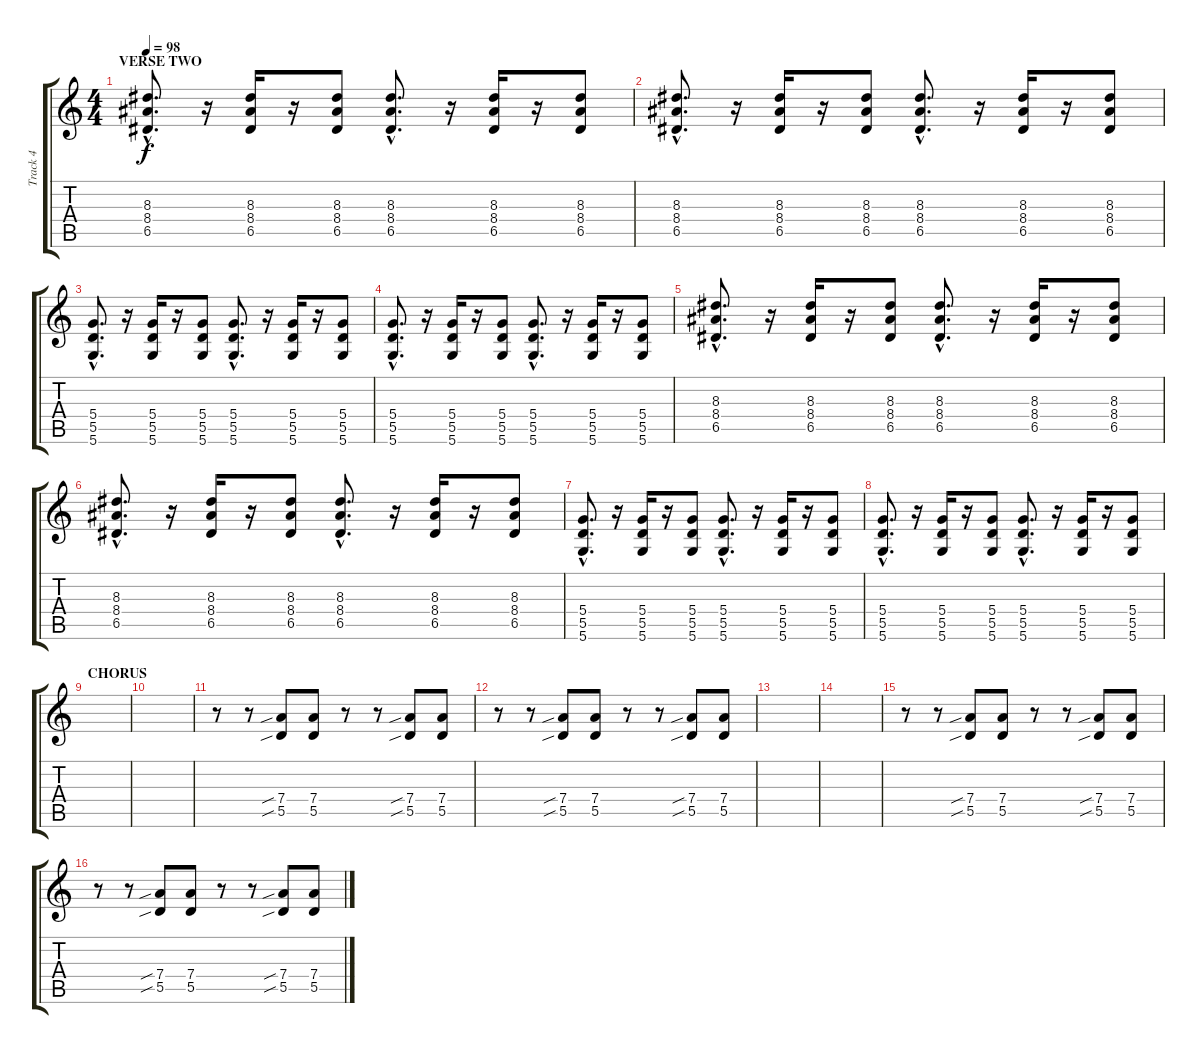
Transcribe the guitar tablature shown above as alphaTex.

\track ("Track 4" "Track 4") {instrument distortionguitar}
\staff {score tabs}
\tuning (E4 B3 G3 D3 A2 D2) {hide}
\ts (4 4)
\section ("" "VERSE TWO")
\tempo 98
\clef g2
\ks c
(8.3{hac} 8.4{hac} 6.5{hac}).8{d dy f} r.16 (8.3 8.4 6.5).16 r.16 (8.3 8.4 6.5).8 (8.3{hac} 8.4{hac} 6.5{hac}).8{d} r.16 (8.3 8.4 6.5).16 r.16 (8.3 8.4 6.5).8 |
(8.3{hac} 8.4{hac} 6.5{hac}).8{d} r.16 (8.3 8.4 6.5).16 r.16 (8.3 8.4 6.5).8 (8.3{hac} 8.4{hac} 6.5{hac}).8{d} r.16 (8.3 8.4 6.5).16 r.16 (8.3 8.4 6.5).8 |
(5.4{hac} 5.5{hac} 5.6{hac}).8{d} r.16 (5.4 5.5 5.6).16 r.16 (5.4 5.5 5.6).8 (5.4{hac} 5.5{hac} 5.6{hac}).8{d} r.16 (5.4 5.5 5.6).16 r.16 (5.4 5.5 5.6).8 |
(5.4{hac} 5.5{hac} 5.6{hac}).8{d} r.16 (5.4 5.5 5.6).16 r.16 (5.4 5.5 5.6).8 (5.4{hac} 5.5{hac} 5.6{hac}).8{d} r.16 (5.4 5.5 5.6).16 r.16 (5.4 5.5 5.6).8 |
(8.3{hac} 8.4{hac} 6.5{hac}).8{d} r.16 (8.3 8.4 6.5).16 r.16 (8.3 8.4 6.5).8 (8.3{hac} 8.4{hac} 6.5{hac}).8{d} r.16 (8.3 8.4 6.5).16 r.16 (8.3 8.4 6.5).8 |
(8.3{hac} 8.4{hac} 6.5{hac}).8{d} r.16 (8.3 8.4 6.5).16 r.16 (8.3 8.4 6.5).8 (8.3{hac} 8.4{hac} 6.5{hac}).8{d} r.16 (8.3 8.4 6.5).16 r.16 (8.3 8.4 6.5).8 |
(5.4{hac} 5.5{hac} 5.6{hac}).8{d} r.16 (5.4 5.5 5.6).16 r.16 (5.4 5.5 5.6).8 (5.4{hac} 5.5{hac} 5.6{hac}).8{d} r.16 (5.4 5.5 5.6).16 r.16 (5.4 5.5 5.6).8 |
(5.4{hac} 5.5{hac} 5.6{hac}).8{d} r.16 (5.4 5.5 5.6).16 r.16 (5.4 5.5 5.6).8 (5.4{hac} 5.5{hac} 5.6{hac}).8{d} r.16 (5.4 5.5 5.6).16 r.16 (5.4 5.5 5.6).8 |
\section ("" "CHORUS")
|
|
r.8 r.8 (7.4{sib} 5.5{sib}).8 (7.4 5.5).8 r.8 r.8 (7.4{sib} 5.5{sib}).8 (7.4 5.5).8 |
r.8 r.8 (7.4{sib} 5.5{sib}).8 (7.4 5.5).8 r.8 r.8 (7.4{sib} 5.5{sib}).8 (7.4 5.5).8 |
|
|
r.8 r.8 (7.4{sib} 5.5{sib}).8 (7.4 5.5).8 r.8 r.8 (7.4{sib} 5.5{sib}).8 (7.4 5.5).8 |
r.8 r.8 (7.4{sib} 5.5{sib}).8 (7.4 5.5).8 r.8 r.8 (7.4{sib} 5.5{sib}).8 (7.4 5.5).8
